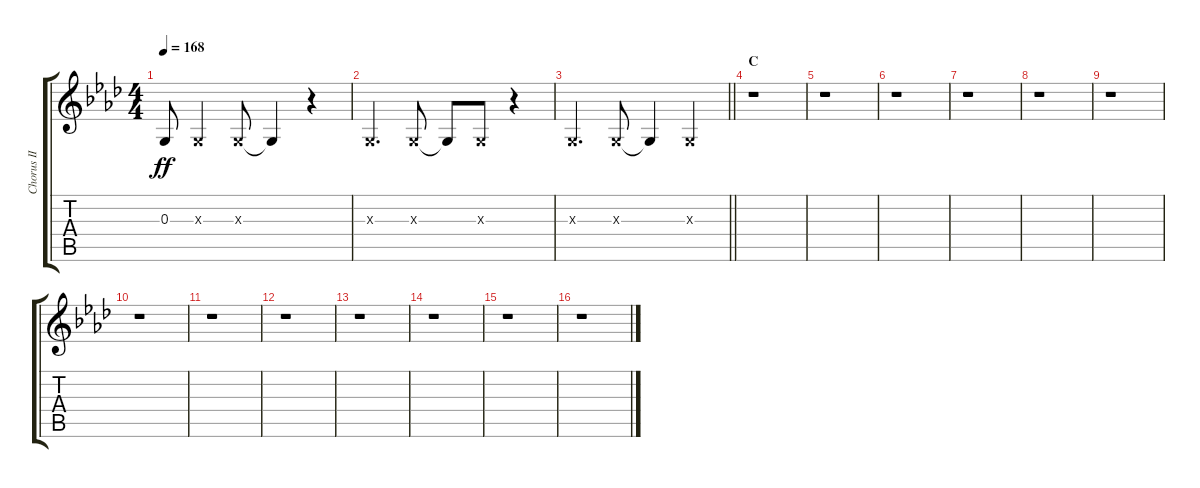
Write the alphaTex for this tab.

\track ("Chorus II" "Chorus II") {instrument voiceoohs}
\staff {score tabs}
\tuning (E4 B3 G3 D3 A2 E2) {hide}
\ts (4 4)
\tempo 168
\clef g2
\ks ab
0.3{t}.8{dy ff} 0.3{x}.4 0.3{x}.8 0.3{t}.4 r.4 |
0.3{x}.4{d} 0.3{x}.8 0.3{t}.8 0.3{x}.8 r.4 |
\barLineRight lightlight
0.3{x}.4{d} 0.3{x}.8 0.3{t}.4 0.3{x}.4 |
\section ("" "C")
r.1 |
r.1 |
r.1 |
r.1 |
r.1 |
r.1 |
r.1 |
r.1 |
r.1 |
r.1 |
r.1 |
r.1 |
r.1
